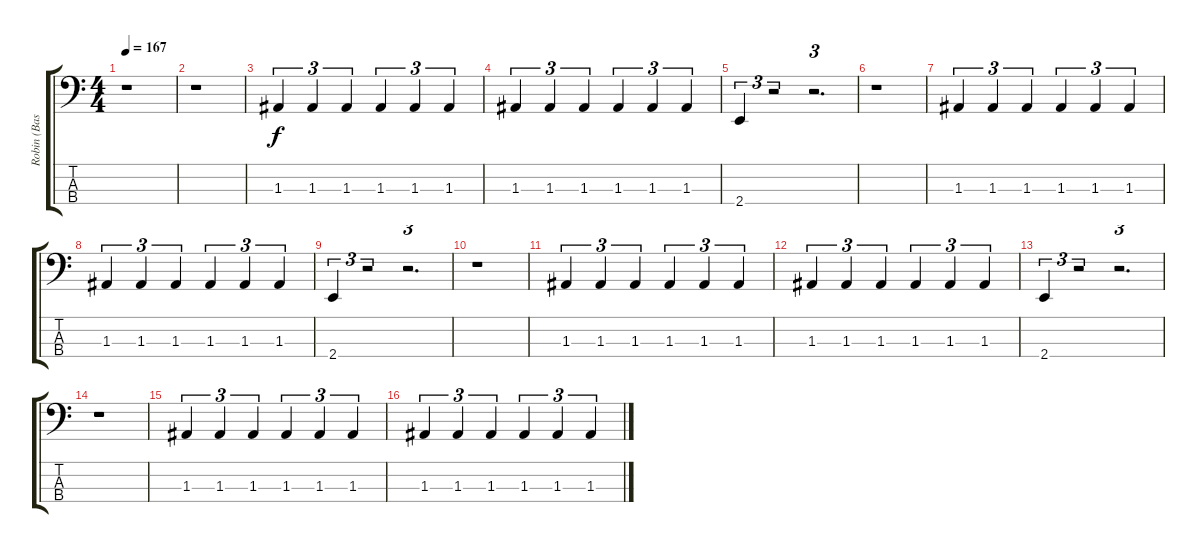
\track ("Robin (Bass)" "Robin (Bas") {instrument electricbasspick}
\staff {score tabs}
\tuning (G2 D2 A1 D1) {hide}
\ts (4 4)
\tempo 167
\clef f4
\ks c
r.1{dy f instrument electricbasspick} |
r.1 |
1.3.4{tu (3 2)} 1.3.4{tu (3 2)} 1.3.4{tu (3 2)} 1.3.4{tu (3 2)} 1.3.4{tu (3 2)} 1.3.4{tu (3 2)} |
1.3.4{tu (3 2)} 1.3.4{tu (3 2)} 1.3.4{tu (3 2)} 1.3.4{tu (3 2)} 1.3.4{tu (3 2)} 1.3.4{tu (3 2)} |
2.4.4{tu (3 2)} r.2{tu (3 2)} r.2{d tu (3 2)} |
r.1 |
1.3.4{tu (3 2)} 1.3.4{tu (3 2)} 1.3.4{tu (3 2)} 1.3.4{tu (3 2)} 1.3.4{tu (3 2)} 1.3.4{tu (3 2)} |
1.3.4{tu (3 2)} 1.3.4{tu (3 2)} 1.3.4{tu (3 2)} 1.3.4{tu (3 2)} 1.3.4{tu (3 2)} 1.3.4{tu (3 2)} |
2.4.4{tu (3 2)} r.2{tu (3 2)} r.2{d tu (3 2)} |
r.1 |
1.3.4{tu (3 2)} 1.3.4{tu (3 2)} 1.3.4{tu (3 2)} 1.3.4{tu (3 2)} 1.3.4{tu (3 2)} 1.3.4{tu (3 2)} |
1.3.4{tu (3 2)} 1.3.4{tu (3 2)} 1.3.4{tu (3 2)} 1.3.4{tu (3 2)} 1.3.4{tu (3 2)} 1.3.4{tu (3 2)} |
2.4.4{tu (3 2)} r.2{tu (3 2)} r.2{d tu (3 2)} |
r.1 |
1.3.4{tu (3 2)} 1.3.4{tu (3 2)} 1.3.4{tu (3 2)} 1.3.4{tu (3 2)} 1.3.4{tu (3 2)} 1.3.4{tu (3 2)} |
1.3.4{tu (3 2)} 1.3.4{tu (3 2)} 1.3.4{tu (3 2)} 1.3.4{tu (3 2)} 1.3.4{tu (3 2)} 1.3.4{tu (3 2)}
